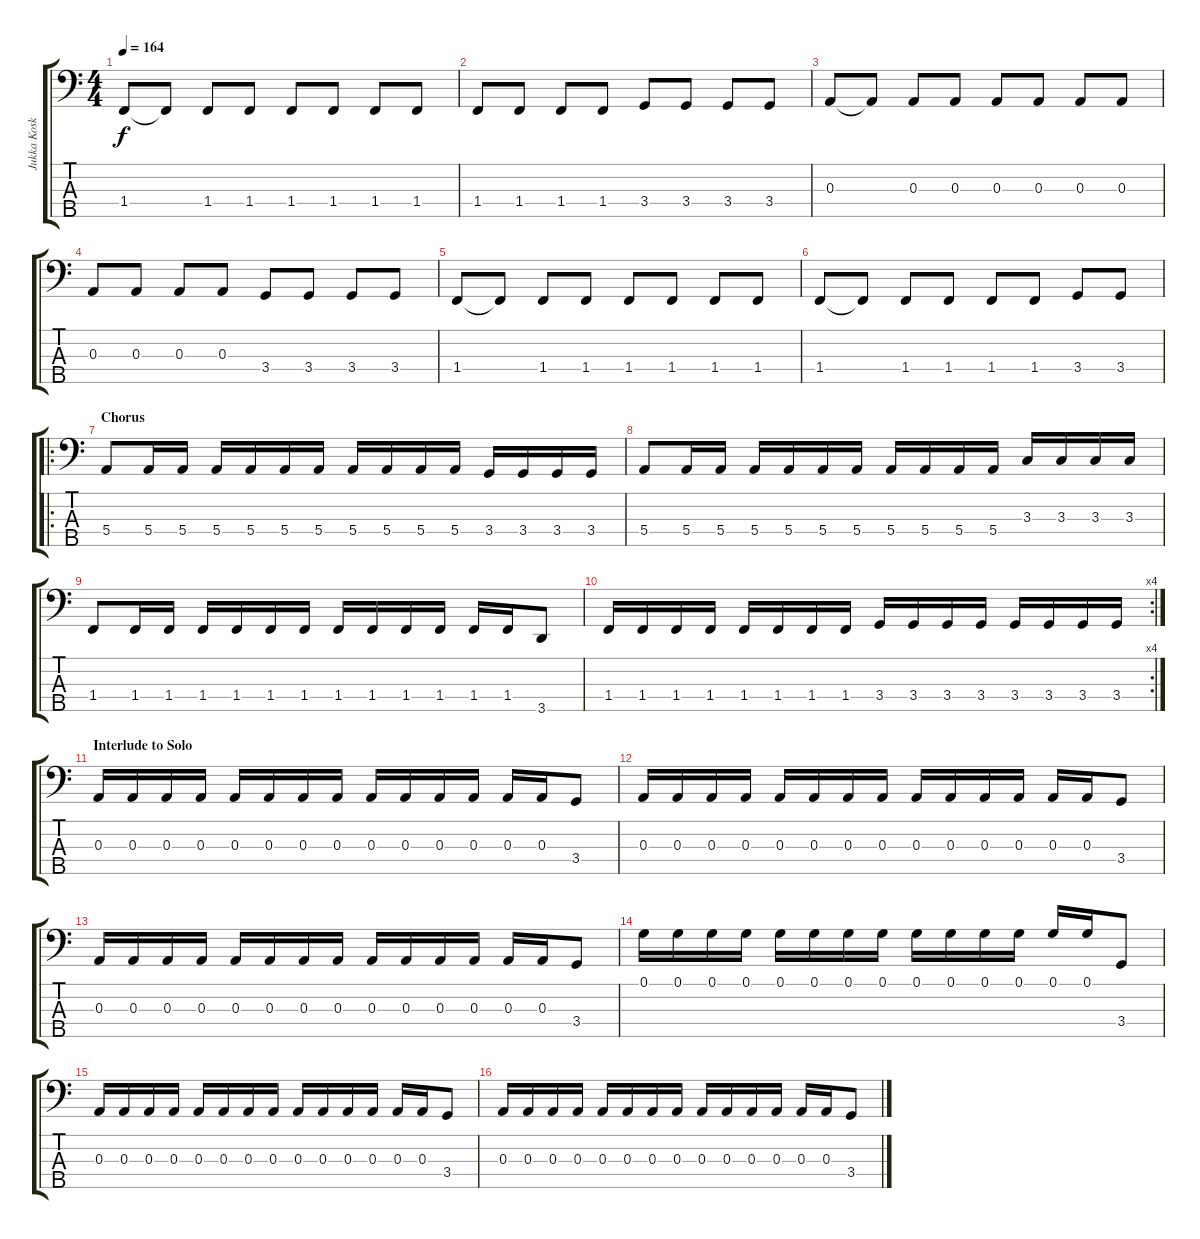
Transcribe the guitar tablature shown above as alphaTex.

\track ("Jukka Koskinen - Bass" "Jukka Kosk") {instrument electricbassfinger}
\staff {score tabs}
\tuning (G2 D2 A1 E1 B0) {hide}
\ts (4 4)
\tempo 164
\clef f4
\ks c
1.4.8{dy f} 1.4{t}.8 1.4.8 1.4.8 1.4.8 1.4.8 1.4.8 1.4.8 |
1.4.8 1.4.8 1.4.8 1.4.8 3.4.8 3.4.8 3.4.8 3.4.8 |
0.3.8 0.3{t}.8 0.3.8 0.3.8 0.3.8 0.3.8 0.3.8 0.3.8 |
0.3.8 0.3.8 0.3.8 0.3.8 3.4.8 3.4.8 3.4.8 3.4.8 |
1.4.8 1.4{t}.8 1.4.8 1.4.8 1.4.8 1.4.8 1.4.8 1.4.8 |
1.4.8 1.4{t}.8 1.4.8 1.4.8 1.4.8 1.4.8 3.4.8 3.4.8 |
\ro
\section ("" "Chorus")
5.4.8 5.4.16 5.4.16 5.4.16 5.4.16 5.4.16 5.4.16 5.4.16 5.4.16 5.4.16 5.4.16 3.4.16 3.4.16 3.4.16 3.4.16 |
5.4.8 5.4.16 5.4.16 5.4.16 5.4.16 5.4.16 5.4.16 5.4.16 5.4.16 5.4.16 5.4.16 3.3.16 3.3.16 3.3.16 3.3.16 |
1.4.8 1.4.16 1.4.16 1.4.16 1.4.16 1.4.16 1.4.16 1.4.16 1.4.16 1.4.16 1.4.16 1.4.16 1.4.16 3.5.8 |
\rc 4
1.4.16 1.4.16 1.4.16 1.4.16 1.4.16 1.4.16 1.4.16 1.4.16 3.4.16 3.4.16 3.4.16 3.4.16 3.4.16 3.4.16 3.4.16 3.4.16 |
\section ("" "Interlude to Solo")
0.3.16 0.3.16 0.3.16 0.3.16 0.3.16 0.3.16 0.3.16 0.3.16 0.3.16 0.3.16 0.3.16 0.3.16 0.3.16 0.3.16 3.4.8 |
0.3.16 0.3.16 0.3.16 0.3.16 0.3.16 0.3.16 0.3.16 0.3.16 0.3.16 0.3.16 0.3.16 0.3.16 0.3.16 0.3.16 3.4.8 |
0.3.16 0.3.16 0.3.16 0.3.16 0.3.16 0.3.16 0.3.16 0.3.16 0.3.16 0.3.16 0.3.16 0.3.16 0.3.16 0.3.16 3.4.8 |
0.1.16 0.1.16 0.1.16 0.1.16 0.1.16 0.1.16 0.1.16 0.1.16 0.1.16 0.1.16 0.1.16 0.1.16 0.1.16 0.1.16 3.4.8 |
0.3.16 0.3.16 0.3.16 0.3.16 0.3.16 0.3.16 0.3.16 0.3.16 0.3.16 0.3.16 0.3.16 0.3.16 0.3.16 0.3.16 3.4.8 |
0.3.16 0.3.16 0.3.16 0.3.16 0.3.16 0.3.16 0.3.16 0.3.16 0.3.16 0.3.16 0.3.16 0.3.16 0.3.16 0.3.16 3.4.8
